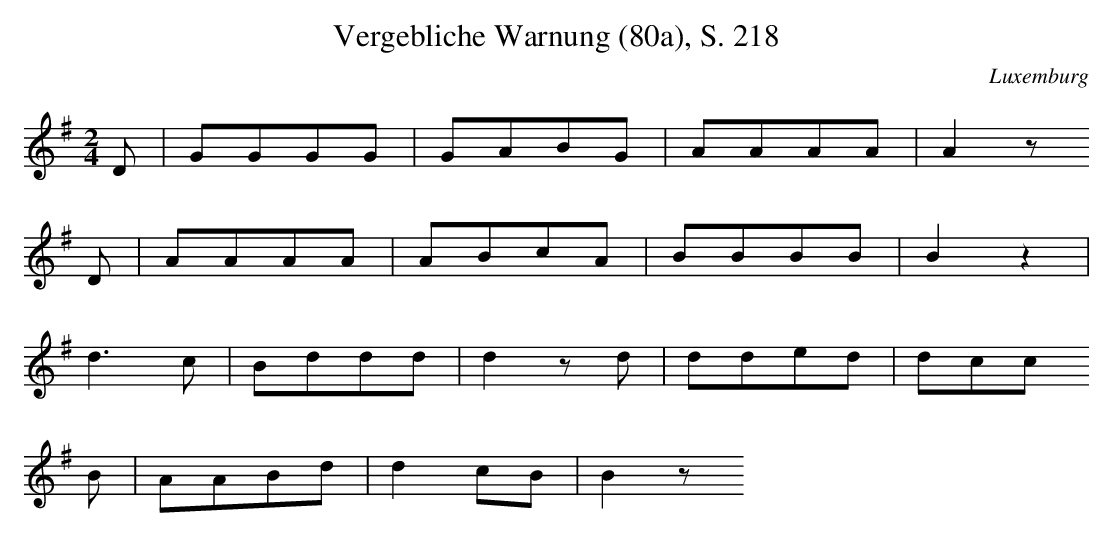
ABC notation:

X:1
T: Vergebliche Warnung (80a), S. 218
O: Luxemburg
M: 2/4
L: 1/8
K: G
D | GGGG | GABG | AAAA | A2z
D | AAAA | ABcA | BBBB | B2z2 |
d3c | Bddd | d2zd | dded | dcc
B | AABd | d2cB | B2z
